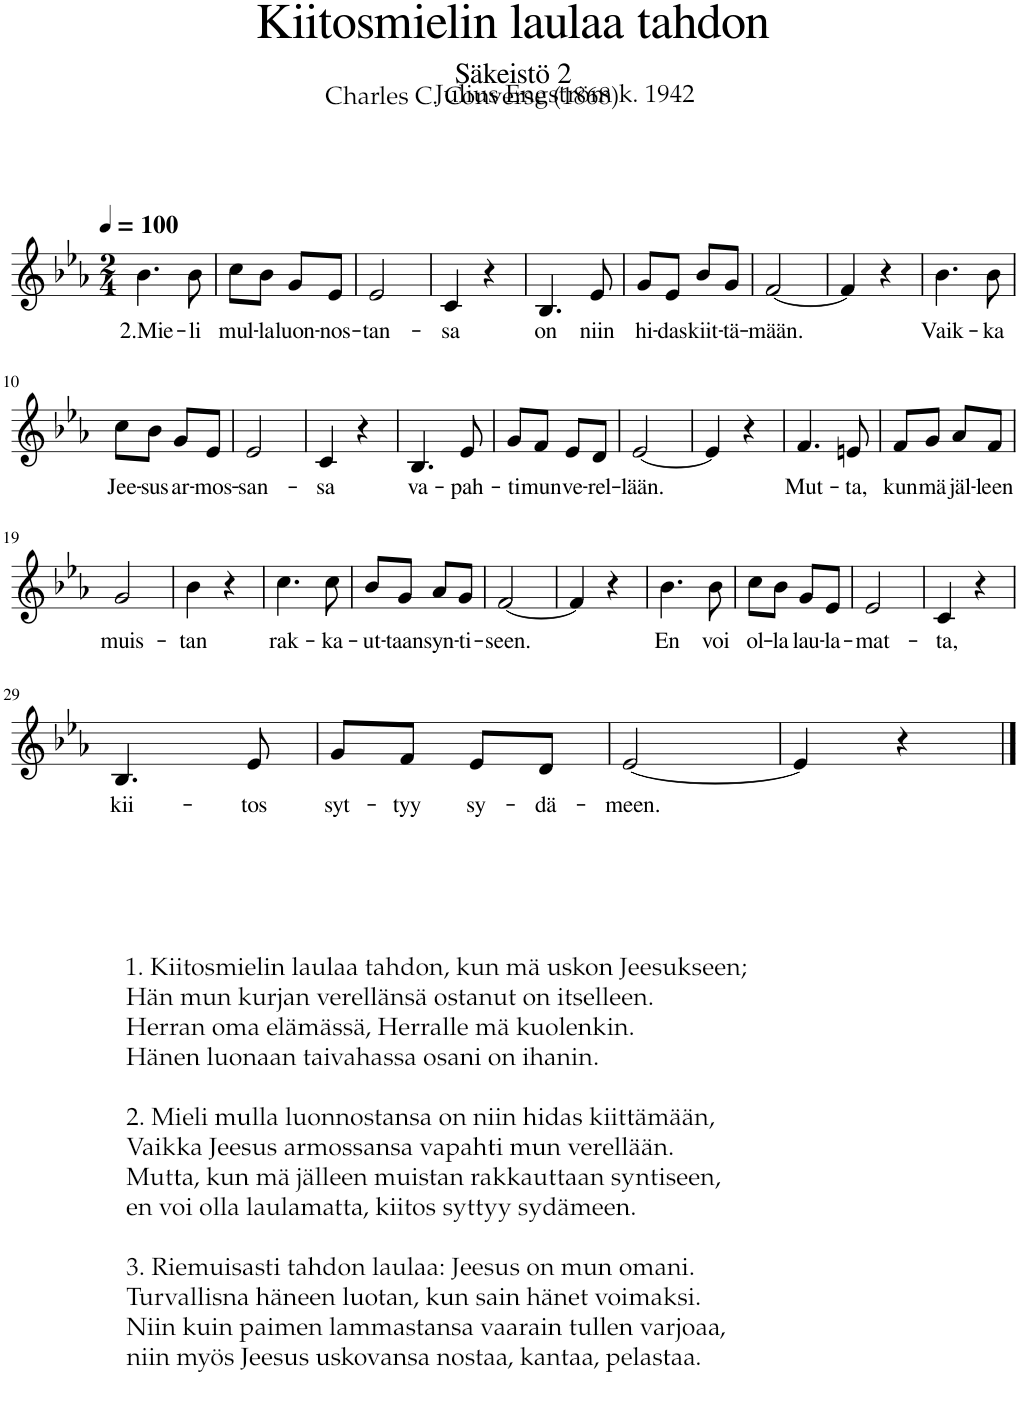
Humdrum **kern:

**kern	**text
*part1	*part1
*staff1	*staff1
*I"Staff	*
*clefG2	*
*k[b-e-a-]	*
*M2/4	*
*MM100	*
=1	=1
!	!LO:LY:b
4.b-\	2.Mie-
!	!LO:LY:b
8b-\	-li
=2	=2
!	!LO:LY:b
8cc\L	mul-
!	!LO:LY:b
8b-\J	-la
!	!LO:LY:b
8g/L	luon-
!	!LO:LY:b
8e-/J	-nos-
=3	=3
!	!LO:LY:b
2e-/	-tan-
=4	=4
!	!LO:LY:b
4c/	-sa
4r	.
=5	=5
!	!LO:LY:b
4.B-/	on
!	!LO:LY:b
8e-/	niin
=6	=6
!	!LO:LY:b
8g/L	hi-
!	!LO:LY:b
8e-/J	-das
!	!LO:LY:b
8b-/L	kiit-
!	!LO:LY:b
8g/J	-tä-
=7	=7
!	!LO:LY:b
[2f/	-mään.
=8	=8
4f/]	.
4r	.
=9	=9
!	!LO:LY:b
4.b-\	Vaik-
!	!LO:LY:b
8b-\	-ka
!!LO:LB:g=z
=10	=10
!	!LO:LY:b
8cc\L	Jee-
!	!LO:LY:b
8b-\J	-sus
!	!LO:LY:b
8g/L	ar-
!	!LO:LY:b
8e-/J	-mos-
=11	=11
!	!LO:LY:b
2e-/	-san-
=12	=12
!	!LO:LY:b
4c/	-sa
4r	.
=13	=13
!	!LO:LY:b
4.B-/	va-
!	!LO:LY:b
8e-/	-pah-
=14	=14
!	!LO:LY:b
8g/L	-ti
!	!LO:LY:b
8f/J	mun
!	!LO:LY:b
8e-/L	ve-
!	!LO:LY:b
8d/J	-rel-
=15	=15
!	!LO:LY:b
[2e-/	-lään.
=16	=16
4e-/]	.
4r	.
=17	=17
!	!LO:LY:b
4.f/	Mut-
!	!LO:LY:b
8en/	-ta,
=18	=18
!	!LO:LY:b
8f/L	kun
!	!LO:LY:b
8g/J	mä
!	!LO:LY:b
8a-/L	jäl-
!	!LO:LY:b
8f/J	-leen
!!LO:LB:g=z
=19	=19
!	!LO:LY:b
2g/	muis-
=20	=20
!	!LO:LY:b
4b-\	-tan
4r	.
=21	=21
!	!LO:LY:b
4.cc\	rak-
!	!LO:LY:b
8cc\	-ka-
=22	=22
!	!LO:LY:b
8b-/L	-ut-
!	!LO:LY:b
8g/J	-taan
!	!LO:LY:b
8a-/L	syn-
!	!LO:LY:b
8g/J	-ti-
=23	=23
!	!LO:LY:b
[2f/	-seen.
=24	=24
4f/]	.
4r	.
=25	=25
!	!LO:LY:b
4.b-\	En
!	!LO:LY:b
8b-\	voi
=26	=26
!	!LO:LY:b
8cc\L	ol-
!	!LO:LY:b
8b-\J	-la
!	!LO:LY:b
8g/L	lau-
!	!LO:LY:b
8e-/J	-la-
=27	=27
!	!LO:LY:b
2e-/	-mat-
=28	=28
!	!LO:LY:b
4c/	-ta,
4r	.
!!LO:LB:g=z
=29	=29
!	!LO:LY:b
4.B-/	kii-
!	!LO:LY:b
8e-/	-tos
=30	=30
!	!LO:LY:b
8g/L	syt-
!	!LO:LY:b
8f/J	-tyy
!	!LO:LY:b
8e-/L	sy-
!	!LO:LY:b
8d/J	-dä-
=31	=31
!	!LO:LY:b
[2e-/	-meen.
=32	=32
4e-/]	.
4r	.
==	==
*-	*-
